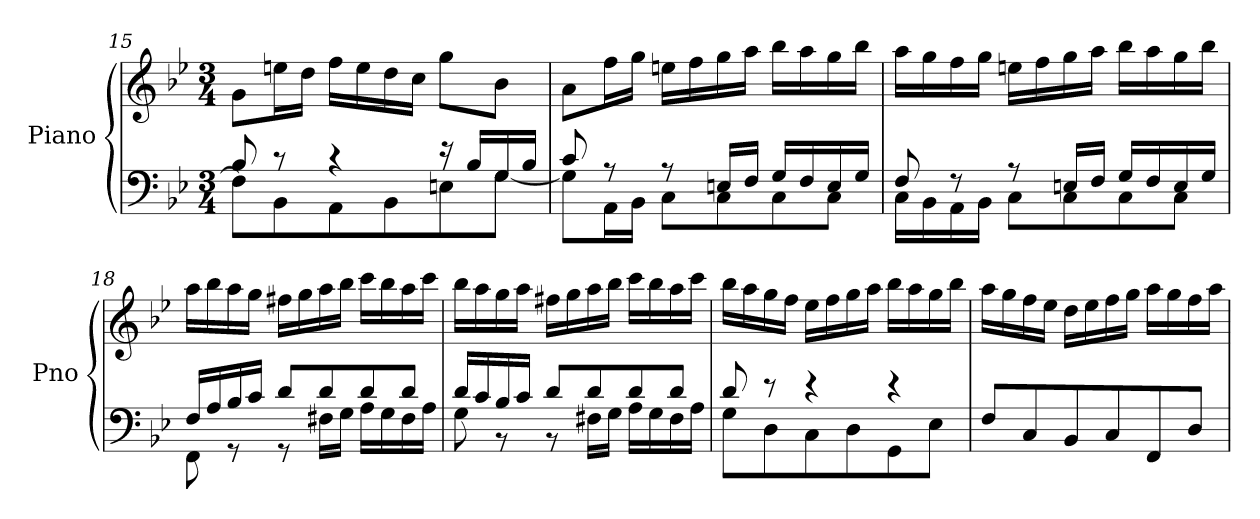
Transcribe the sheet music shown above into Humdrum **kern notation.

**kern	**kern
*part1	*part1
*staff2	*staff1
*I"Piano	*
*I'Pno	*
*clefF4	*clefG2
*k[b-e-]	*k[b-e-]
*M3/4	*M3/4
=15	=15
*^	*
8B-/	8F\L]	8g\L
8r	8BB-\	16een\L
.	.	16dd\JJ
4r	8AA\	16ff\LL
.	.	16ee\
.	8BB-\	16dd\
.	.	16cc\JJ
16r	8En\	8gg\L
16B-/LL	.	.
16G/	[8G\J	8b-\J
16B-/JJ	.	.
=16	=16	=16
8c/	8G\L]	8a\L
8r	16AA\L	16ff\L
.	16BB-\JJ	16gg\JJ
8r	8C\L	16een\LL
.	.	16ff\
16En/LL	8C\	16gg\
16F/JJ	.	16aa\JJ
16G/LL	8C\	16bb-\LL
16F/	.	16aa\
16E/	8C\J	16gg\
16G/JJ	.	16bb-\JJ
=17	=17	=17
8F/	16C\LL	16aa\LL
.	16BB-\	16gg\
8r	16AA\	16ff\
.	16BB-\JJ	16gg\JJ
8r	8C\L	16een\LL
.	.	16ff\
16En/LL	8C\	16gg\
16F/JJ	.	16aa\JJ
16G/LL	8C\	16bb-\LL
16F/	.	16aa\
16E/	8C\J	16gg\
16G/JJ	.	16bb-\JJ
!!LO:PB:g=z
=18	=18	=18
16F/LL	8FF\	16aa\LL
16A/	.	16bb-\
16B-/	8r	16aa\
16c/JJ	.	16gg\JJ
8d/L	8r	16ff#X\LL
.	.	16gg\
8d/	16F#X\LL	16aa\
.	16G\JJ	16bb-\JJ
8d/	16A\LL	16ccc\LL
.	16G\	16bb-\
8d/J	16F#\	16aa\
.	16A\JJ	16ccc\JJ
=19	=19	=19
16d/LL	8G\	16bb-\LL
16c/	.	16aa\
16B-/	8r	16gg\
16c/JJ	.	16aa\JJ
8d/L	8r	16ff#X\LL
.	.	16gg\
8d/	16F#X\LL	16aa\
.	16G\JJ	16bb-\JJ
8d/	16A\LL	16ccc\LL
.	16G\	16bb-\
8d/J	16F#\	16aa\
.	16A\JJ	16ccc\JJ
=20	=20	=20
8d/	8G\L	16bb-\LL
.	.	16aa\
8r	8D\	16gg\
.	.	16ff\JJ
4r	8C\	16ee-\LL
.	.	16ff\
.	8D\	16gg\
.	.	16aa\JJ
4r	8GG\	16bb-\LL
.	.	16aa\
.	8E-\J	16gg\
.	.	16bb-\JJ
*v	*v	*
!!LO:LB:g=z
=21	=21
8F/L	16aa\LL
.	16gg\
8C/	16ff\
.	16ee-\JJ
8BB-/	16dd\LL
.	16ee-\
8C/	16ff\
.	16gg\JJ
8FF/	16aa\LL
.	16gg\
8D/J	16ff\
.	16aa\JJ
=	=
*-	*-
